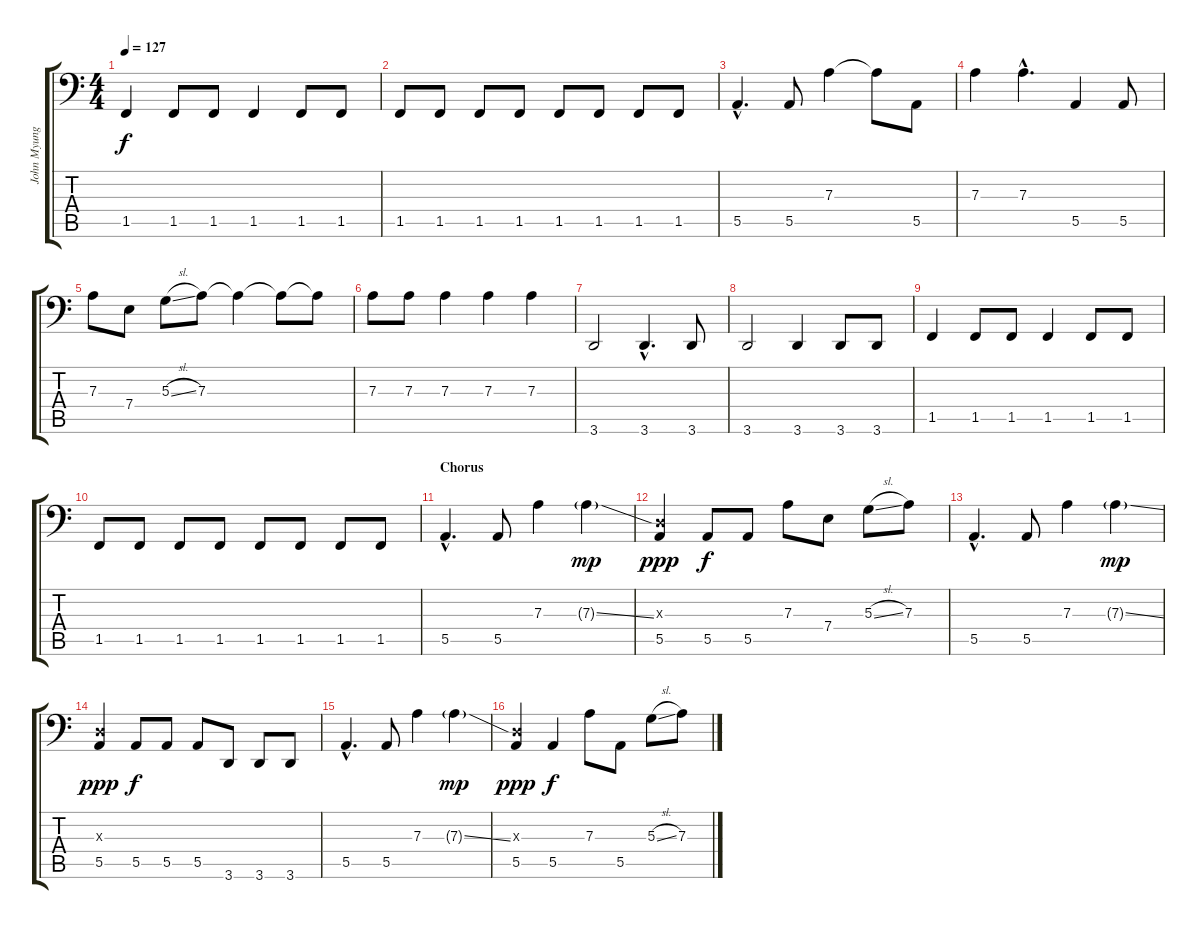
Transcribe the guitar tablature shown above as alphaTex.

\track ("John Myung" "John Myung") {instrument electricbassfinger}
\staff {score tabs}
\tuning (C3 G2 D2 A1 E1 B0) {hide}
\ts (4 4)
\tempo 127
\clef f4
\ks c
1.5.4{dy f} 1.5.8 1.5.8 1.5.4 1.5.8 1.5.8 |
1.5.8 1.5.8 1.5.8 1.5.8 1.5.8 1.5.8 1.5.8 1.5.8 |
5.5{hac}.4{d} 5.5.8 7.3.4 7.3{t}.8 5.5.8 |
7.3.4 7.3{hac}.4{d} 5.5.4 5.5.8 |
7.3.8 7.4.8 5.3{sl}.8 7.3.8 7.3{t}.4 7.3{t}.8 7.3{t}.8 |
7.3.8 7.3.8 7.3.4 7.3.4 7.3.4 |
3.6.2 3.6{hac}.4{d} 3.6.8 |
3.6.2 3.6.4 3.6.8 3.6.8 |
1.5.4 1.5.8 1.5.8 1.5.4 1.5.8 1.5.8 |
1.5.8 1.5.8 1.5.8 1.5.8 1.5.8 1.5.8 1.5.8 1.5.8 |
\section ("" "Chorus")
5.5{hac}.4{d} 5.5.8 7.3.4 7.3{ss g}.4{dy mp} |
(0.3{x} 5.5).4{dy ppp} 5.5.8{dy f} 5.5.8 7.3.8 7.4.8 5.3{sl}.8 7.3.8 |
5.5{hac}.4{d} 5.5.8 7.3.4 7.3{ss g}.4{dy mp} |
(0.3{x} 5.5).4{dy ppp} 5.5.8{dy f} 5.5.8 5.5.8 3.6.8 3.6.8 3.6.8 |
5.5{hac}.4{d} 5.5.8 7.3.4 7.3{ss g}.4{dy mp} |
(0.3{x} 5.5).4{dy ppp} 5.5.4{dy f} 7.3.8 5.5.8 5.3{sl}.8 7.3.8
